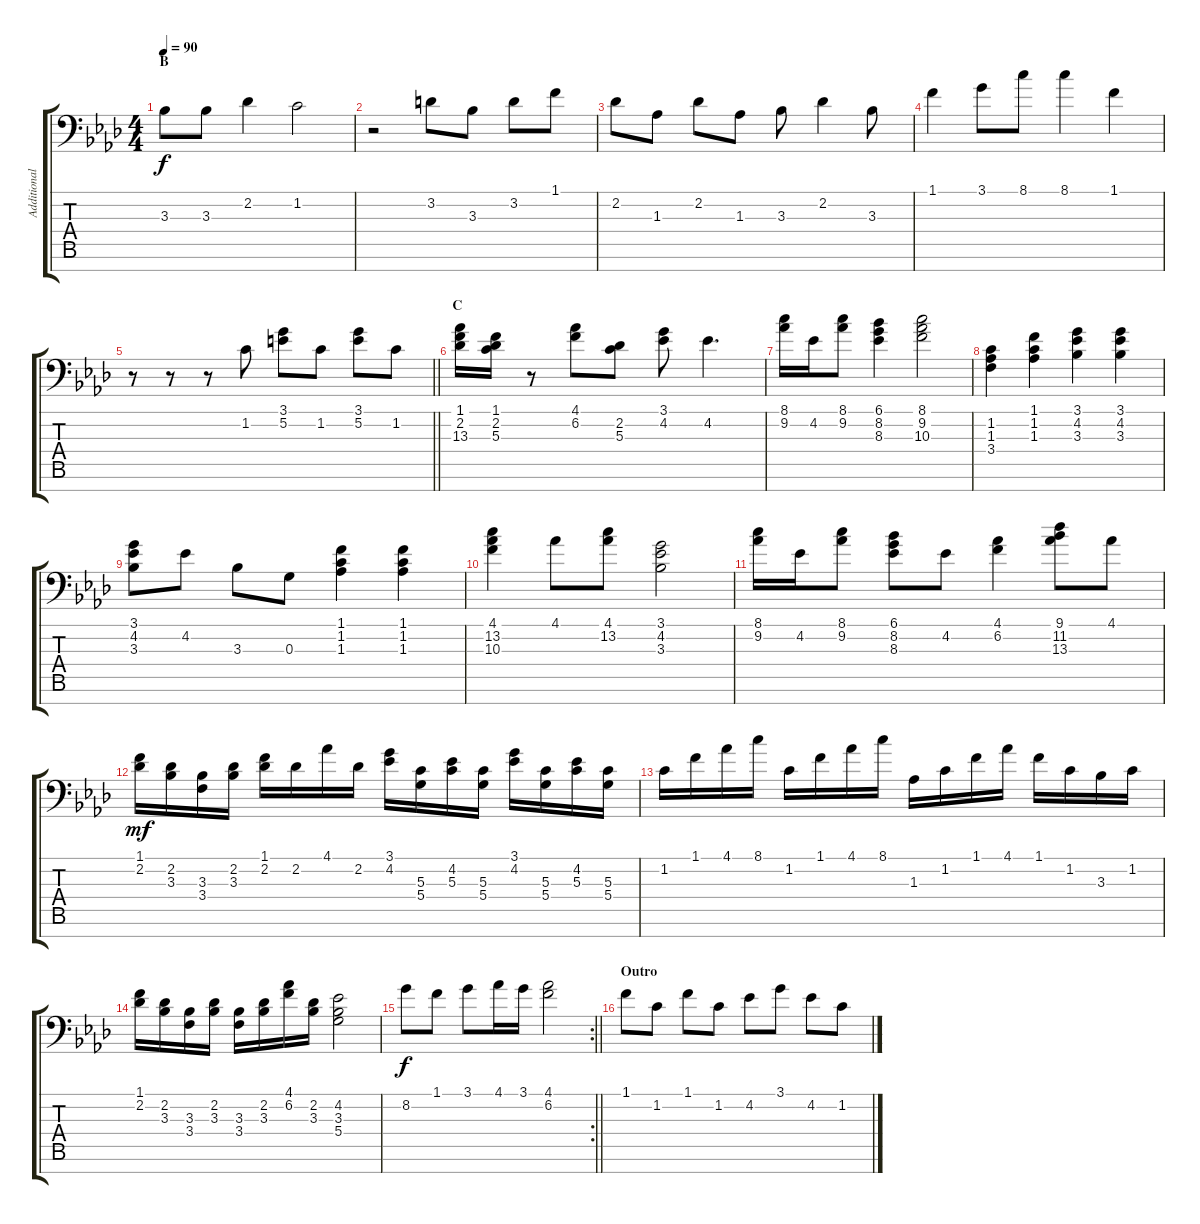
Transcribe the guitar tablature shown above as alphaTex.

\track ("Additional Piano" "Additional") {instrument brightacousticpiano}
\staff {score tabs}
\tuning (E4 B3 G3 D3 A2 E2 C-1) {hide}
\ts (4 4)
\section ("" "B")
\tempo 90
\clef f4
\ks ab
3.3.8{dy f} 3.3.8 2.2.4 1.2.2 |
r.2 3.2.8 3.3.8 3.2.8 1.1.8 |
2.2.8 1.3.8 2.2.8 1.3.8 3.3.8 2.2.4 3.3.8 |
1.1.4 3.1.8 8.1.8 8.1.4 1.1.4 |
\barLineRight lightlight
r.8 r.8 r.8 1.2.8 (3.1 5.2).8 1.2.8 (3.1 5.2).8 1.2.8 |
\section ("" "C")
(1.1 2.2 13.3).16 (1.1 2.2 5.3).16 r.8 (4.1 6.2).8 (2.2 5.3).8 (3.1 4.2).8 4.2.4{d} |
(8.1 9.2).16 4.2.16 (8.1 9.2).8 (6.1 8.2 8.3).4 (8.1 9.2 10.3).2 |
(1.2 1.3 3.4).4 (1.1 1.2 1.3).4 (3.1 4.2 3.3).4 (3.1 4.2 3.3).4 |
(3.1 4.2 3.3).8 4.2.8 3.3.8 0.3.8 (1.1 1.2 1.3).4 (1.1 1.2 1.3).4 |
(4.1 13.2 10.3).4 4.1.8 (4.1 13.2).8 (3.1 4.2 3.3).2 |
(8.1 9.2).16 4.2.16 (8.1 9.2).8 (6.1 8.2 8.3).8 4.2.8 (4.1 6.2).4 (9.1 11.2 13.3).8 4.1.8 |
(1.1 2.2).16{dy mf} (2.2 3.3).16 (3.3 3.4).16 (2.2 3.3).16 (1.1 2.2).16 2.2.16 4.1.16 2.2.16 (3.1 4.2).16 (5.3 5.4).16 (4.2 5.3).16 (5.3 5.4).16 (3.1 4.2).16 (5.3 5.4).16 (4.2 5.3).16 (5.3 5.4).16 |
1.2.16 1.1.16 4.1.16 8.1.16 1.2.16 1.1.16 4.1.16 8.1.16 1.3.16 1.2.16 1.1.16 4.1.16 1.1.16 1.2.16 3.3.16 1.2.16 |
(1.1 2.2).16 (2.2 3.3).16 (3.3 3.4).16 (2.2 3.3).16 (3.3 3.4).16 (2.2 3.3).16 (4.1 6.2).16 (2.2 3.3).16 (4.2 3.3 5.4).2 |
\rc 2
\barLineRight lightlight
8.2.8{dy f} 1.1.8 3.1.8 4.1.16 3.1.16 (4.1 6.2).2 |
\section ("" "Outro")
1.1.8 1.2.8 1.1.8 1.2.8 4.2.8 3.1.8 4.2.8 1.2.8
